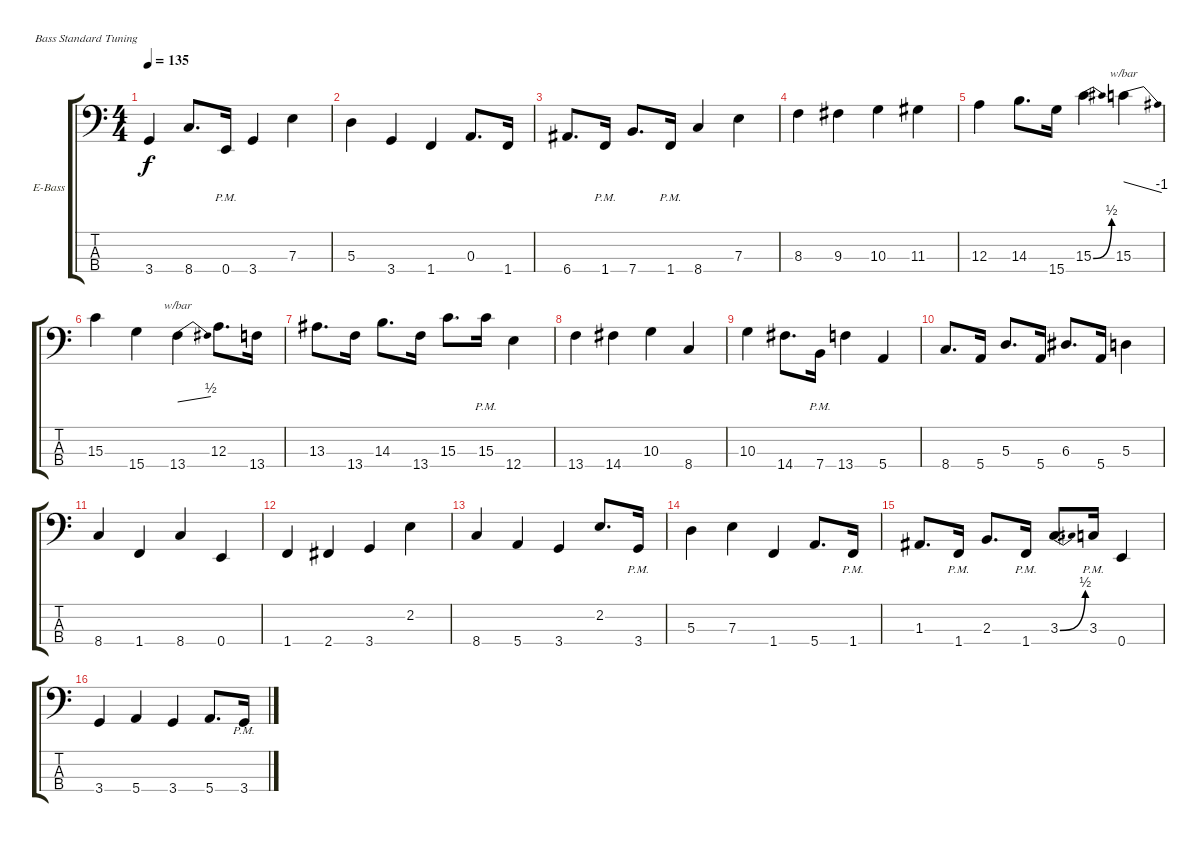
\bracketExtendMode groupsimilarinstruments
\firstSystemTrackNameOrientation horizontal
\otherSystemsTrackNameOrientation horizontal
\track ("Bass" "E-Bass") {instrument electricbassfinger}
\staff {score tabs}
\tuning (G2 D2 A1 E1)
\ts (4 4)
\tempo 135
\clef f4
\ks c
3.4.4{dy f} 8.4.8{d} 0.4{pm}.16 3.4.4 7.3.4 |
5.3.4 3.4.4 1.4.4 0.3.8{d} 1.4.16 |
6.4.8{d} 1.4{pm}.16 7.4.8{d} 1.4{pm}.16 8.4.4 7.3.4 |
8.3.4 9.3.4 10.3.4 11.3.4 |
12.3.4 14.3.8{d} 15.4.16 15.3{be (bend 30 0 59.4 2)}.4 15.3.4{tbe (dive default 44.4 0 60 -4)} |
15.3.4 15.4.4 13.4.4{tbe (dive default 33 0 60 2)} 12.3.8{d} 13.4.16 |
13.3.8{d} 13.4.16 14.3.8{d} 13.4.16 15.3.8{d} 15.3{pm}.16 12.4.4 |
13.4.4 14.4.4 10.3.4 8.4.4 |
10.3.4 14.4.8{d} 7.4{pm}.16 13.4.4 5.4.4 |
8.4.8{d} 5.4.16 5.3.8{d} 5.4.16 6.3.8{d} 5.4.16 5.3.4 |
8.4.4 1.4.4 8.4.4 0.4.4 |
1.4.4 2.4.4 3.4.4 2.2.4 |
8.4.4 5.4.4 3.4.4 2.2.8{d} 3.4{pm}.16 |
5.3.4 7.3.4 1.4.4 5.4.8{d} 1.4{pm}.16 |
1.3.8{d} 1.4{pm}.16 2.3.8{d} 1.4{pm}.16 3.3{be (bend 30 0 60 2)}.8{d} 3.3{pm}.16 0.4.4 |
3.4.4 5.4.4 3.4.4 5.4.8{d} 3.4{pm}.16
